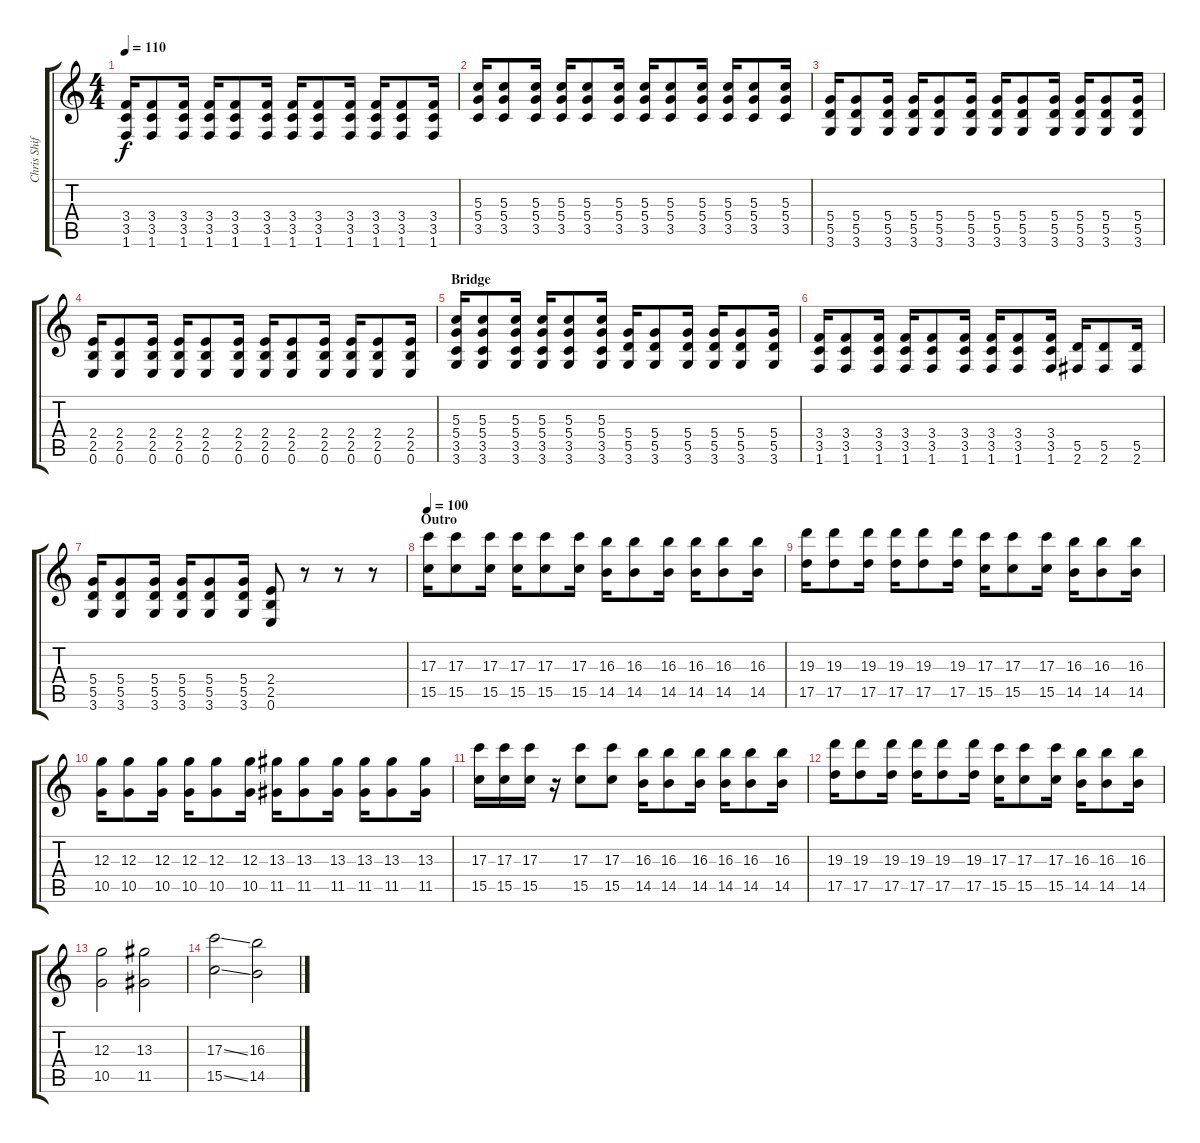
\track ("Chris Shifflet" "Chris Shif") {instrument overdrivenguitar}
\staff {score tabs}
\tuning (E4 B3 G3 D3 A2 E2) {hide}
\ts (4 4)
\tempo 110
\clef g2
\ks c
(3.4 3.5 1.6).16{dy f} (3.4 3.5 1.6).8 (3.4 3.5 1.6).16 (3.4 3.5 1.6).16 (3.4 3.5 1.6).8 (3.4 3.5 1.6).16 (3.4 3.5 1.6).16 (3.4 3.5 1.6).8 (3.4 3.5 1.6).16 (3.4 3.5 1.6).16 (3.4 3.5 1.6).8 (3.4 3.5 1.6).16 |
(5.3 5.4 3.5).16 (5.3 5.4 3.5).8 (5.3 5.4 3.5).16 (5.3 5.4 3.5).16 (5.3 5.4 3.5).8 (5.3 5.4 3.5).16 (5.3 5.4 3.5).16 (5.3 5.4 3.5).8 (5.3 5.4 3.5).16 (5.3 5.4 3.5).16 (5.3 5.4 3.5).8 (5.3 5.4 3.5).16 |
(5.4 5.5 3.6).16 (5.4 5.5 3.6).8 (5.4 5.5 3.6).16 (5.4 5.5 3.6).16 (5.4 5.5 3.6).8 (5.4 5.5 3.6).16 (5.4 5.5 3.6).16 (5.4 5.5 3.6).8 (5.4 5.5 3.6).16 (5.4 5.5 3.6).16 (5.4 5.5 3.6).8 (5.4 5.5 3.6).16 |
(2.4 2.5 0.6).16 (2.4 2.5 0.6).8 (2.4 2.5 0.6).16 (2.4 2.5 0.6).16 (2.4 2.5 0.6).8 (2.4 2.5 0.6).16 (2.4 2.5 0.6).16 (2.4 2.5 0.6).8 (2.4 2.5 0.6).16 (2.4 2.5 0.6).16 (2.4 2.5 0.6).8 (2.4 2.5 0.6).16 |
\section ("" "Bridge")
(5.3 5.4 3.5 3.6).16 (5.3 5.4 3.5 3.6).8 (5.3 5.4 3.5 3.6).16 (5.3 5.4 3.5 3.6).16 (5.3 5.4 3.5 3.6).8 (5.3 5.4 3.5 3.6).16 (5.4 5.5 3.6).16 (5.4 5.5 3.6).8 (5.4 5.5 3.6).16 (5.4 5.5 3.6).16 (5.4 5.5 3.6).8 (5.4 5.5 3.6).16 |
(3.4 3.5 1.6).16 (3.4 3.5 1.6).8 (3.4 3.5 1.6).16 (3.4 3.5 1.6).16 (3.4 3.5 1.6).8 (3.4 3.5 1.6).16 (3.4 3.5 1.6).16 (3.4 3.5 1.6).8 (3.4 3.5 1.6).16 (5.5 2.6).16 (5.5 2.6).8 (5.5 2.6).16 |
(5.4 5.5 3.6).16 (5.4 5.5 3.6).8 (5.4 5.5 3.6).16 (5.4 5.5 3.6).16 (5.4 5.5 3.6).8 (5.4 5.5 3.6).16 (2.4 2.5 0.6).8 r.8 r.8 r.8 |
\section ("" "Outro")
\tempo 100
(17.3 15.5).16 (17.3 15.5).8 (17.3 15.5).16 (17.3 15.5).16 (17.3 15.5).8 (17.3 15.5).16 (16.3 14.5).16 (16.3 14.5).8 (16.3 14.5).16 (16.3 14.5).16 (16.3 14.5).8 (16.3 14.5).16 |
(19.3 17.5).16 (19.3 17.5).8 (19.3 17.5).16 (19.3 17.5).16 (19.3 17.5).8 (19.3 17.5).16 (17.3 15.5).16 (17.3 15.5).8 (17.3 15.5).16 (16.3 14.5).16 (16.3 14.5).8 (16.3 14.5).16 |
(12.3 10.5).16 (12.3 10.5).8 (12.3 10.5).16 (12.3 10.5).16 (12.3 10.5).8 (12.3 10.5).16 (13.3 11.5).16 (13.3 11.5).8 (13.3 11.5).16 (13.3 11.5).16 (13.3 11.5).8 (13.3 11.5).16 |
(17.3 15.5).16 (17.3 15.5).16 (17.3 15.5).16 r.16 (17.3 15.5).8 (17.3 15.5).8 (16.3 14.5).16 (16.3 14.5).8 (16.3 14.5).16 (16.3 14.5).16 (16.3 14.5).8 (16.3 14.5).16 |
(19.3 17.5).16 (19.3 17.5).8 (19.3 17.5).16 (19.3 17.5).16 (19.3 17.5).8 (19.3 17.5).16 (17.3 15.5).16 (17.3 15.5).8 (17.3 15.5).16 (16.3 14.5).16 (16.3 14.5).8 (16.3 14.5).16 |
(12.3 10.5).2 (13.3 11.5).2 |
(17.3{ss} 15.5{ss}).2 (16.3 14.5).2
